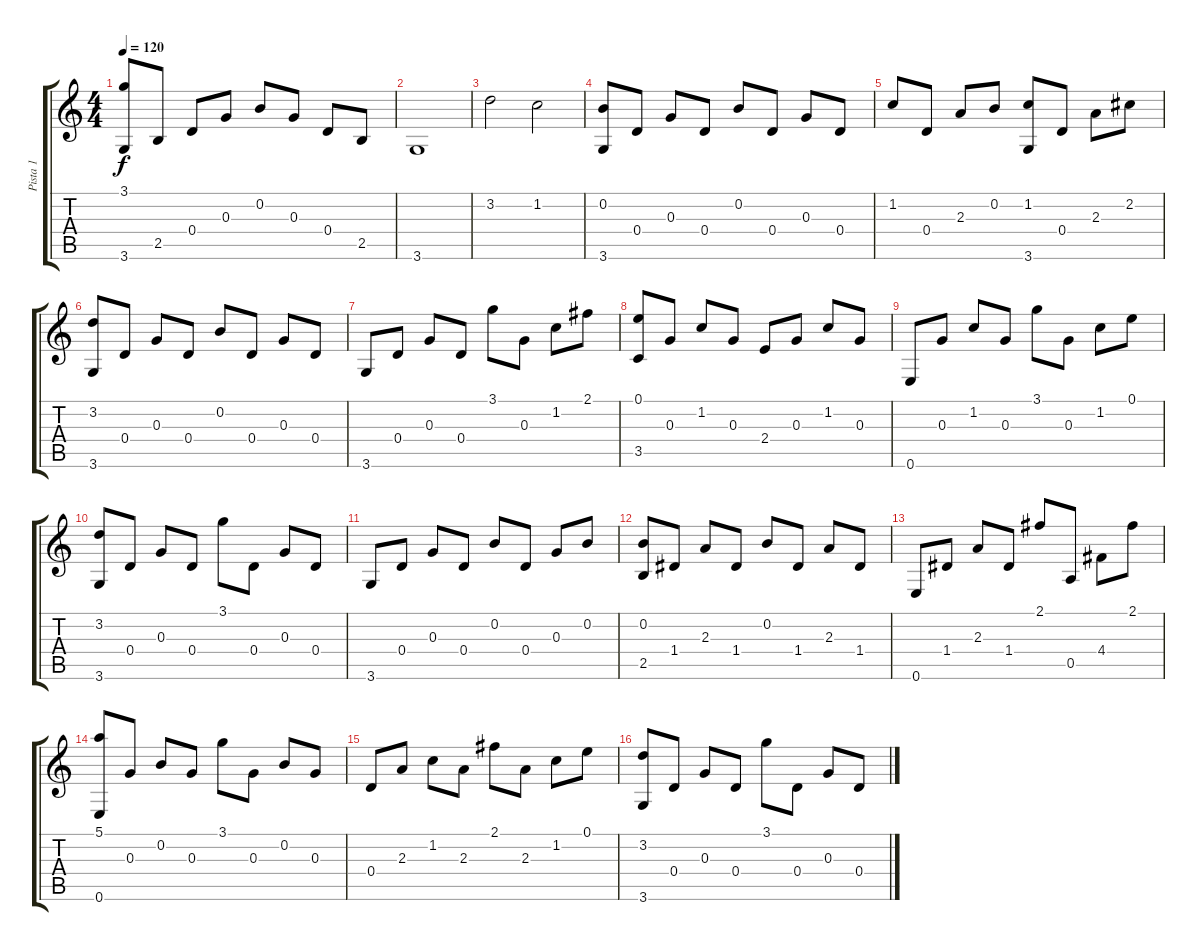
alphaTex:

\track ("Pista 1" "Pista 1") {instrument acousticguitarsteel}
\staff {score tabs}
\tuning (E4 B3 G3 D3 A2 E2) {hide}
\ts (4 4)
\tempo 120
\clef g2
\ks c
(3.1 3.6).8{dy f} 2.5.8 0.4.8 0.3.8 0.2.8 0.3.8 0.4.8 2.5.8 |
3.6.1 |
3.2.2 1.2.2 |
(0.2 3.6).8 0.4.8 0.3.8 0.4.8 0.2.8 0.4.8 0.3.8 0.4.8 |
1.2.8 0.4.8 2.3.8 0.2.8 (1.2 3.6).8 0.4.8 2.3.8 2.2.8 |
(3.2 3.6).8 0.4.8 0.3.8 0.4.8 0.2.8 0.4.8 0.3.8 0.4.8 |
3.6.8 0.4.8 0.3.8 0.4.8 3.1.8 0.3.8 1.2.8 2.1.8 |
(0.1 3.5).8 0.3.8 1.2.8 0.3.8 2.4.8 0.3.8 1.2.8 0.3.8 |
0.6.8 0.3.8 1.2.8 0.3.8 3.1.8 0.3.8 1.2.8 0.1.8 |
(3.2 3.6).8 0.4.8 0.3.8 0.4.8 3.1.8 0.4.8 0.3.8 0.4.8 |
3.6.8 0.4.8 0.3.8 0.4.8 0.2.8 0.4.8 0.3.8 0.2.8 |
(0.2 2.5).8 1.4.8 2.3.8 1.4.8 0.2.8 1.4.8 2.3.8 1.4.8 |
0.6.8 1.4.8 2.3.8 1.4.8 2.1.8 0.5.8 4.4.8 2.1.8 |
(5.1 0.6).8 0.3.8 0.2.8 0.3.8 3.1.8 0.3.8 0.2.8 0.3.8 |
0.4.8 2.3.8 1.2.8 2.3.8 2.1.8 2.3.8 1.2.8 0.1.8 |
(3.2 3.6).8 0.4.8 0.3.8 0.4.8 3.1.8 0.4.8 0.3.8 0.4.8
